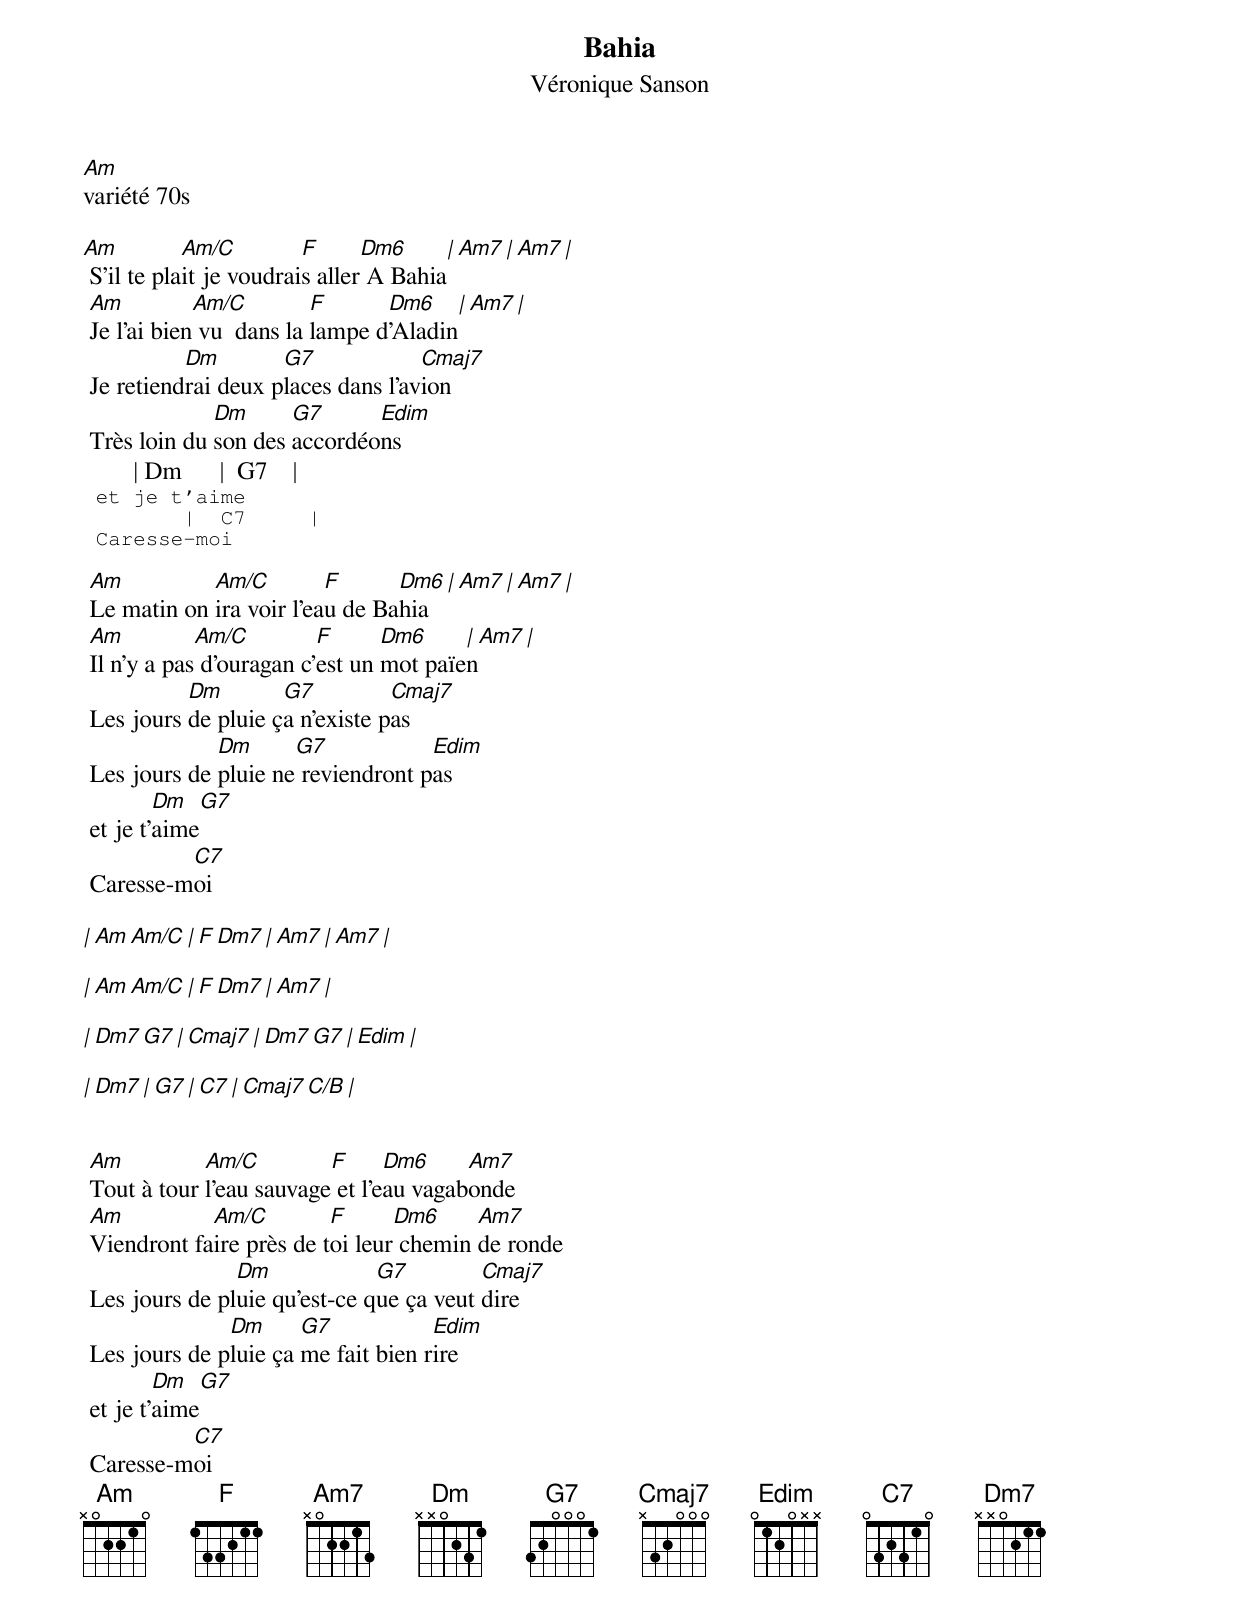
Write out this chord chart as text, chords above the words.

Bahia
Véronique Sanson
Am
variété 70s

Am          Am/C         F      Dm6     | Am7      | Am7     |
 S'il te plait je voudrais aller A Bahia
 Am          Am/C         F      Dm6    | Am7      |
 Je l'ai bien vu  dans la lampe d'Aladin
           Dm        G7             Cmaj7
 Je retiendrai deux places dans l'avion
              Dm      G7      Edim
 Très loin du son des accordéons
        | Dm      |  G7    |
 et je t'aime
        |  C7     |
 Caresse-moi

 Am          Am/C         F      Dm6     | Am7      | Am7     |
 Le matin on ira voir l'eau de Bahia
 Am          Am/C         F      Dm6     | Am7      |
 Il n'y a pas d'ouragan c'est un mot païen
           Dm        G7          Cmaj7
 Les jours de pluie ça n'existe pas
              Dm      G7            Edim
 Les jours de pluie ne reviendront pas
         Dm    G7
 et je t'aime
          C7
 Caresse-moi

| Am     Am/C  | F     Dm7   | Am7       | Am7         |

| Am     Am/C  | F     Dm7   | Am7       |

| Dm7    G7    | Cmaj7       | Dm7    G7 | Edim        |

| Dm7          |  G7         | C7        | Cmaj7   C/B |


 Am          Am/C         F      Dm6     Am7
 Tout à tour l'eau sauvage et l'eau vagabonde
 Am          Am/C         F      Dm6     Am7
 Viendront faire près de toi leur chemin de ronde
                Dm             G7         Cmaj7
 Les jours de pluie qu'est-ce que ça veut dire
               Dm      G7            Edim
 Les jours de pluie ça me fait bien rire
         Dm    G7
 et je t'aime
          C7
 Caresse-moi
